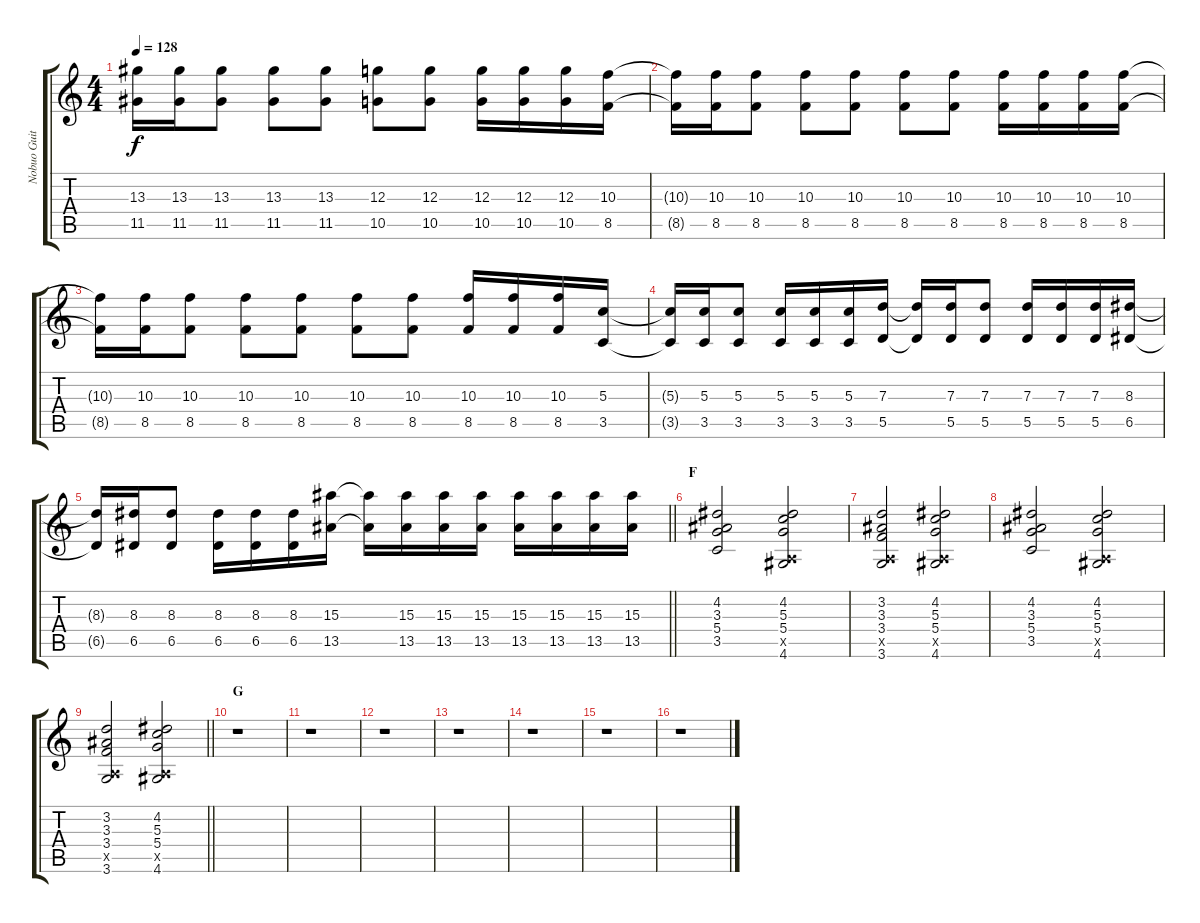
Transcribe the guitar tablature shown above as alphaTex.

\track ("Nobuo Guitar I" "Nobuo Guit") {instrument distortionguitar}
\staff {score tabs}
\tuning (E4 B3 G3 D3 A2 E2) {hide}
\ts (4 4)
\tempo 128
\clef g2
\ks c
(13.3{t} 11.5{t}).16{dy f} (13.3 11.5).16 (13.3 11.5).8 (13.3 11.5).8 (13.3 11.5).8 (12.3 10.5).8 (12.3 10.5).8 (12.3 10.5).16 (12.3 10.5).16 (12.3 10.5).16 (10.3 8.5).16 |
(10.3{t} 8.5{t}).16 (10.3 8.5).16 (10.3 8.5).8 (10.3 8.5).8 (10.3 8.5).8 (10.3 8.5).8 (10.3 8.5).8 (10.3 8.5).16 (10.3 8.5).16 (10.3 8.5).16 (10.3 8.5).16 |
(10.3{t} 8.5{t}).16 (10.3 8.5).16 (10.3 8.5).8 (10.3 8.5).8 (10.3 8.5).8 (10.3 8.5).8 (10.3 8.5).8 (10.3 8.5).16 (10.3 8.5).16 (10.3 8.5).16 (5.3 3.5).16 |
(5.3{t} 3.5{t}).16 (5.3 3.5).16 (5.3 3.5).8 (5.3 3.5).16 (5.3 3.5).16 (5.3 3.5).16 (7.3 5.5).16 (7.3{t} 5.5{t}).16 (7.3 5.5).16 (7.3 5.5).8 (7.3 5.5).16 (7.3 5.5).16 (7.3 5.5).16 (8.3 6.5).16 |
\barLineRight lightlight
(8.3{t} 6.5{t}).16 (8.3 6.5).16 (8.3 6.5).8 (8.3 6.5).16 (8.3 6.5).16 (8.3 6.5).16 (15.3 13.5).16 (15.3{t} 13.5{t}).16 (15.3 13.5).16 (15.3 13.5).16 (15.3 13.5).16 (15.3 13.5).16 (15.3 13.5).16 (15.3 13.5).16 (15.3 13.5).16 |
\section ("" "F")
(4.2 3.3 5.4 3.5).2 (4.2 5.3 5.4 0.5{x} 4.6).2 |
(3.2 3.3 3.4 0.5{x} 3.6).2 (4.2 5.3 5.4 0.5{x} 4.6).2 |
(4.2 3.3 5.4 3.5).2 (4.2 5.3 5.4 0.5{x} 4.6).2 |
\barLineRight lightlight
(3.2 3.3 3.4 0.5{x} 3.6).2 (4.2 5.3 5.4 0.5{x} 4.6).2 |
\section ("" "G")
r.1 |
r.1 |
r.1 |
r.1 |
r.1 |
r.1 |
r.1
